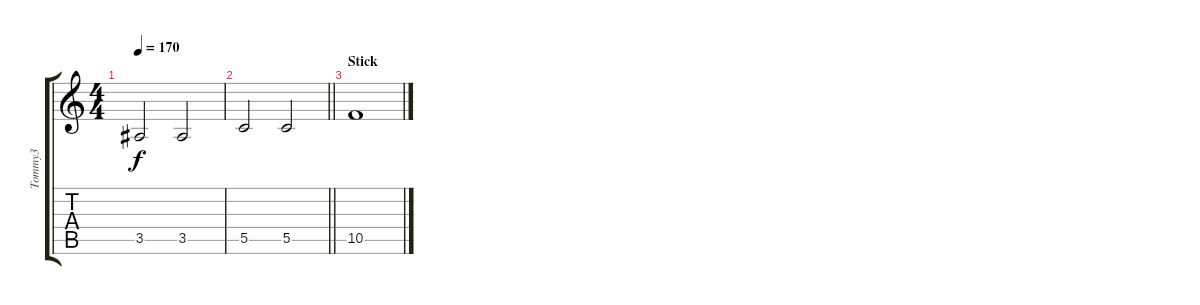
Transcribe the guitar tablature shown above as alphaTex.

\track ("Tommy3" "Tommy3") {instrument electricbassfinger}
\staff {score tabs}
\tuning (D4 A3 F3 C3 G2 D2) {hide}
\ts (4 4)
\tempo 170
\clef g2
\ks c
3.5.2{dy f} 3.5.2 |
\barLineRight lightlight
5.5.2 5.5.2 |
\section ("" "Stick")
10.5.1
